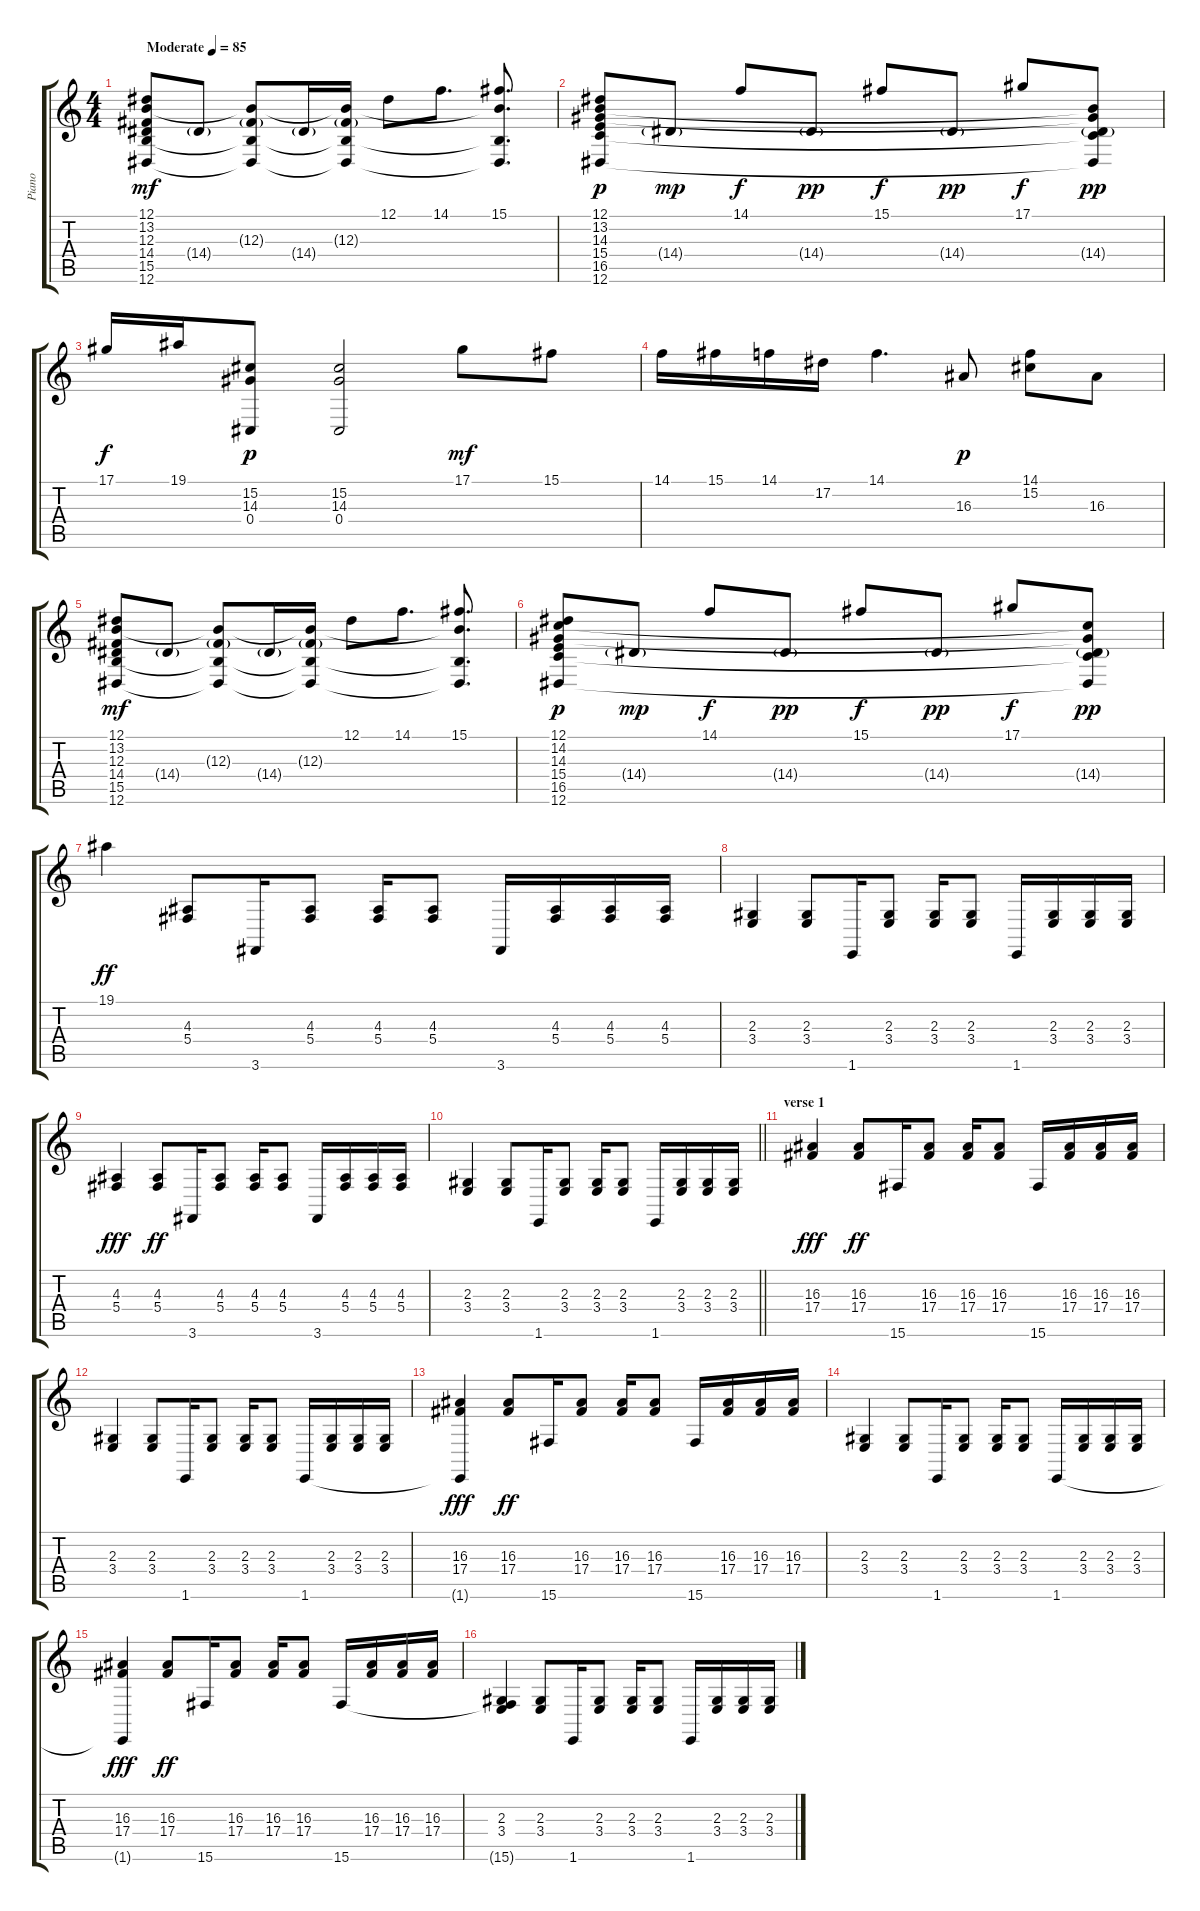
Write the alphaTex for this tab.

\track ("Piano" "Piano") {instrument acousticgrandpiano}
\staff {score tabs}
\tuning (Eb4 Bb3 Gb3 Db3 Ab2 Eb2) {hide}
\ts (4 4)
\tempo (85 "Moderate")
\clef g2
\ks c
(12.1 13.2 12.3 14.4 15.5 12.6).8{dy mf instrument acousticgrandpiano} 14.4{g}.8 (13.2{t} 12.3{g} 15.5{t} 12.6{t}).8 14.4{g}.16 (13.2{t} 12.3{g} 15.5{t} 12.6{t}).16 12.1.8 14.1.8{d} (15.1 13.2{t} 15.5{t} 12.6{t}).8{d} |
(12.1 13.2 14.3 15.4 16.5 12.6).8{dy p} 14.4{g}.8{dy mp} 14.1.8{dy f} 14.4{g}.8{dy pp} 15.1.8{dy f} 14.4{g}.8{dy pp} 17.1.8{dy f} (13.2{t} 14.3{t} 14.4{g} 16.5{t} 12.6{t}).8{dy pp} |
17.1.16{dy f} 19.1.16 (15.2 14.3 0.4).8{dy p} (15.2 14.3 0.4).2 17.1.8{dy mf} 15.1.8 |
14.1.16 15.1.16 14.1.16 17.2.16 14.1.4{d} 16.3.8{dy p} (14.1 15.2).8 16.3.8 |
(12.1 13.2 12.3 14.4 15.5 12.6).8{dy mf} 14.4{g}.8 (13.2{t} 12.3{g} 15.5{t} 12.6{t}).8 14.4{g}.16 (13.2{t} 12.3{g} 15.5{t} 12.6{t}).16 12.1.8 14.1.8{d} (15.1 13.2{t} 15.5{t} 12.6{t}).8{d} |
(12.1 14.2 14.3 15.4 16.5 12.6).8{dy p} 14.4{g}.8{dy mp} 14.1.8{dy f} 14.4{g}.8{dy pp} 15.1.8{dy f} 14.4{g}.8{dy pp} 17.1.8{dy f} (14.2{t} 14.3{t} 14.4{g} 16.5{t} 12.6{t}).8{dy pp} |
19.1.4{dy ff} (4.3 5.4).8 3.6.16 (4.3 5.4).8 (4.3 5.4).16 (4.3 5.4).8 3.6.16 (4.3 5.4).16 (4.3 5.4).16 (4.3 5.4).16 |
(2.3 3.4).4 (2.3 3.4).8 1.6.16 (2.3 3.4).8 (2.3 3.4).16 (2.3 3.4).8 1.6.16 (2.3 3.4).16 (2.3 3.4).16 (2.3 3.4).16 |
(4.3 5.4).4{dy fff} (4.3 5.4).8{dy ff} 3.6.16 (4.3 5.4).8 (4.3 5.4).16 (4.3 5.4).8 3.6.16 (4.3 5.4).16 (4.3 5.4).16 (4.3 5.4).16 |
\barLineRight lightlight
(2.3 3.4).4 (2.3 3.4).8 1.6.16 (2.3 3.4).8 (2.3 3.4).16 (2.3 3.4).8 1.6.16 (2.3 3.4).16 (2.3 3.4).16 (2.3 3.4).16 |
\section ("" "verse 1")
(16.3 17.4).4{dy fff} (16.3 17.4).8{dy ff} 15.6.16 (16.3 17.4).8 (16.3 17.4).16 (16.3 17.4).8 15.6.16 (16.3 17.4).16 (16.3 17.4).16 (16.3 17.4).16 |
(2.3 3.4).4 (2.3 3.4).8 1.6.16 (2.3 3.4).8 (2.3 3.4).16 (2.3 3.4).8 1.6.16 (2.3 3.4).16 (2.3 3.4).16 (2.3 3.4).16 |
(16.3 17.4 1.6{t}).4{dy fff} (16.3 17.4).8{dy ff} 15.6.16 (16.3 17.4).8 (16.3 17.4).16 (16.3 17.4).8 15.6.16 (16.3 17.4).16 (16.3 17.4).16 (16.3 17.4).16 |
(2.3 3.4).4 (2.3 3.4).8 1.6.16 (2.3 3.4).8 (2.3 3.4).16 (2.3 3.4).8 1.6.16 (2.3 3.4).16 (2.3 3.4).16 (2.3 3.4).16 |
(16.3 17.4 1.6{t}).4{dy fff} (16.3 17.4).8{dy ff} 15.6.16 (16.3 17.4).8 (16.3 17.4).16 (16.3 17.4).8 15.6.16 (16.3 17.4).16 (16.3 17.4).16 (16.3 17.4).16 |
(2.3 3.4 15.6{t}).4 (2.3 3.4).8 1.6.16 (2.3 3.4).8 (2.3 3.4).16 (2.3 3.4).8 1.6.16 (2.3 3.4).16 (2.3 3.4).16 (2.3 3.4).16
